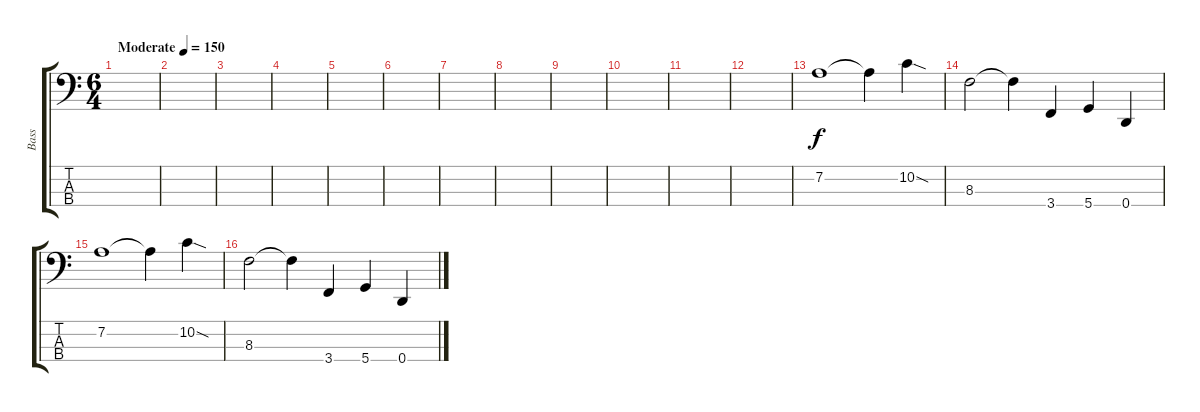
\track ("Bass" "Bass") {instrument electricbassfinger}
\staff {score tabs}
\tuning (G2 D2 A1 D1) {hide}
\ts (6 4)
\tempo (150 "Moderate")
\clef f4
\ks c
|
|
|
|
|
|
|
|
|
|
|
|
7.2.1 7.2{t}.4 10.2{sod}.4 |
8.3.2 8.3{t}.4 3.4.4 5.4.4 0.4.4 |
7.2.1 7.2{t}.4 10.2{sod}.4 |
8.3.2 8.3{t}.4 3.4.4 5.4.4 0.4.4
